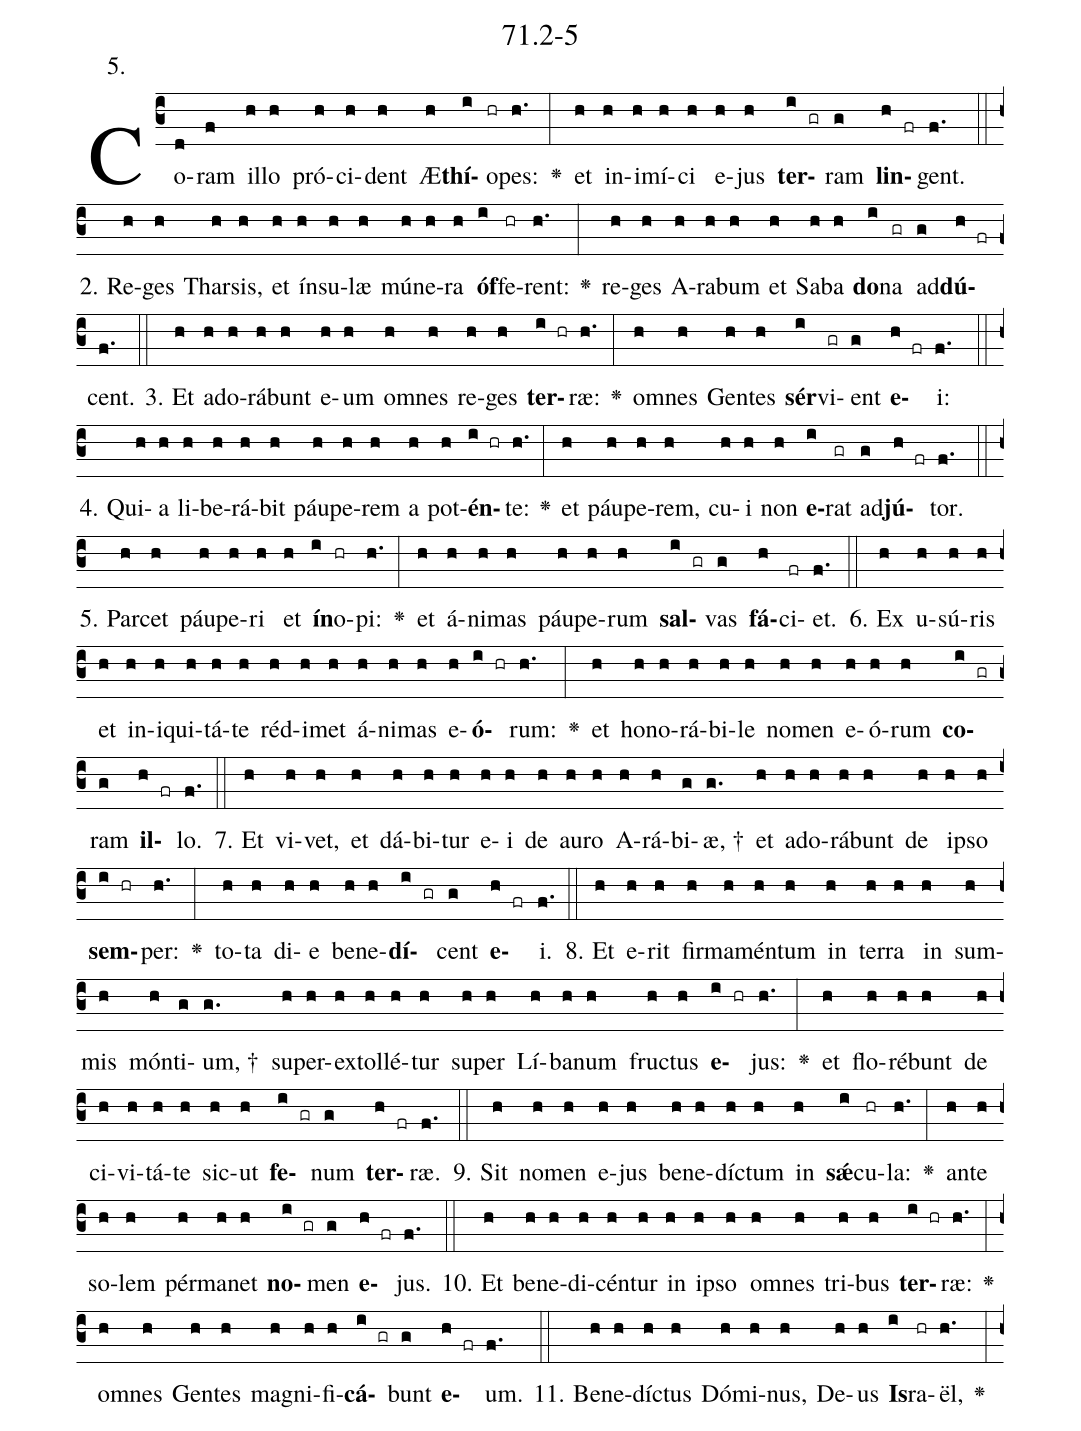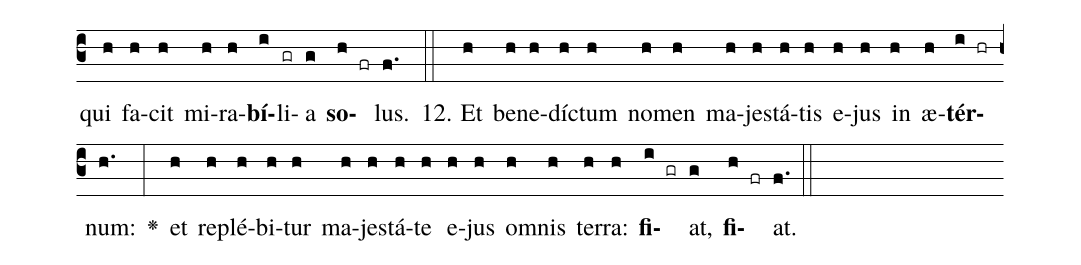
name: 71.2-5;
annotation: 5.;
%%
(c3)Co(d)ram(f) il(h)lo(h) pró(h)ci(h)dent(h) Æ(h)<b>thí</b>(i)o(hr)pes:(h.) <v>\greheightstar</v>(:) et(h) in(h)i(h)mí(h)ci(h) e(h)jus(h) <b>ter</b>(i gr)ram(g) <b>lin</b>(h fr)gent.(f.) (::)
2. Re(h)ges(h) Thar(h)sis,(h) et(h) ín(h)su(h)læ(h) mú(h)ne(h)ra(h) <b>óf</b>(i)fe(hr)rent:(h.) <v>\greheightstar</v>(:) re(h)ges(h) A(h)ra(h)bum(h) et(h) Sa(h)ba(h) <b>do</b>(i)na(gr) ad(g)<b>dú</b>(h fr)cent.(f.) (::)
3. Et(h) ad(h)o(h)rá(h)bunt(h) e(h)um(h) om(h)nes(h) re(h)ges(h) <b>ter</b>(i hr)ræ:(h.) <v>\greheightstar</v>(:) om(h)nes(h) Gen(h)tes(h) <b>sér</b>(i)vi(gr)ent(g) <b>e</b>(h fr)i:(f.) (::)
4. Qui(h)a(h) li(h)be(h)rá(h)bit(h) páu(h)pe(h)rem(h) a(h) pot(h)<b>én</b>(i hr)te:(h.) <v>\greheightstar</v>(:) et(h) páu(h)pe(h)rem,(h) cu(h)i(h) non(h) <b>e</b>(i)rat(gr) ad(g)<b>jú</b>(h fr)tor.(f.) (::)
5. Par(h)cet(h) páu(h)pe(h)ri(h) et(h) <b>ín</b>(i)o(hr)pi:(h.) <v>\greheightstar</v>(:) et(h) á(h)ni(h)mas(h) páu(h)pe(h)rum(h) <b>sal</b>(i gr)vas(g) <b>fá</b>(h)ci(fr)et.(f.) (::)
6. Ex(h) u(h)sú(h)ris(h) et(h) in(h)i(h)qui(h)tá(h)te(h) réd(h)i(h)met(h) á(h)ni(h)mas(h) e(h)<b>ó</b>(i hr)rum:(h.) <v>\greheightstar</v>(:) et(h) ho(h)no(h)rá(h)bi(h)le(h) no(h)men(h) e(h)ó(h)rum(h) <b>co</b>(i gr)ram(g) <b>il</b>(h fr)lo.(f.) (::)
7. Et(h) vi(h)vet,(h) et(h) dá(h)bi(h)tur(h) e(h)i(h) de(h) au(h)ro(h) A(h)rá(h)bi(g)æ, †(g.) et(h) ad(h)o(h)rá(h)bunt(h) de(h) ip(h)so(h) <b>sem</b>(i hr)per:(h.) <v>\greheightstar</v>(:) to(h)ta(h) di(h)e(h) be(h)ne(h)<b>dí</b>(i gr)cent(g) <b>e</b>(h fr)i.(f.) (::)
8. Et(h) e(h)rit(h) fir(h)ma(h)mén(h)tum(h) in(h) ter(h)ra(h) in(h) sum(h)mis(h) món(h)ti(g)um, †(g.) su(h)per(h)ex(h)tol(h)lé(h)tur(h) su(h)per(h) Lí(h)ba(h)num(h) fruc(h)tus(h) <b>e</b>(i hr)jus:(h.) <v>\greheightstar</v>(:) et(h) flo(h)ré(h)bunt(h) de(h) ci(h)vi(h)tá(h)te(h) sic(h)ut(h) <b>fe</b>(i gr)num(g) <b>ter</b>(h fr)ræ.(f.) (::)
9. Sit(h) no(h)men(h) e(h)jus(h) be(h)ne(h)díc(h)tum(h) in(h) <b>sǽ</b>(i)cu(hr)la:(h.) <v>\greheightstar</v>(:) an(h)te(h) so(h)lem(h) pér(h)ma(h)net(h) <b>no</b>(i gr)men(g) <b>e</b>(h fr)jus.(f.) (::)
10. Et(h) be(h)ne(h)di(h)cén(h)tur(h) in(h) ip(h)so(h) om(h)nes(h) tri(h)bus(h) <b>ter</b>(i hr)ræ:(h.) <v>\greheightstar</v>(:) om(h)nes(h) Gen(h)tes(h) ma(h)gni(h)fi(h)<b>cá</b>(i gr)bunt(g) <b>e</b>(h fr)um.(f.) (::)
11. Be(h)ne(h)díc(h)tus(h) Dó(h)mi(h)nus,(h) De(h)us(h) <b>Is</b>(i)ra(hr)ël,(h.) <v>\greheightstar</v>(:) qui(h) fa(h)cit(h) mi(h)ra(h)<b>bí</b>(i)li(gr)a(g) <b>so</b>(h fr)lus.(f.) (::)
12. Et(h) be(h)ne(h)díc(h)tum(h) no(h)men(h) ma(h)jes(h)tá(h)tis(h) e(h)jus(h) in(h) æ(h)<b>tér</b>(i hr)num:(h.) <v>\greheightstar</v>(:) et(h) re(h)plé(h)bi(h)tur(h) ma(h)jes(h)tá(h)te(h) e(h)jus(h) om(h)nis(h) ter(h)ra:(h) <b>fi</b>(i gr)at,(g) <b>fi</b>(h fr)at.(f.) (::)
